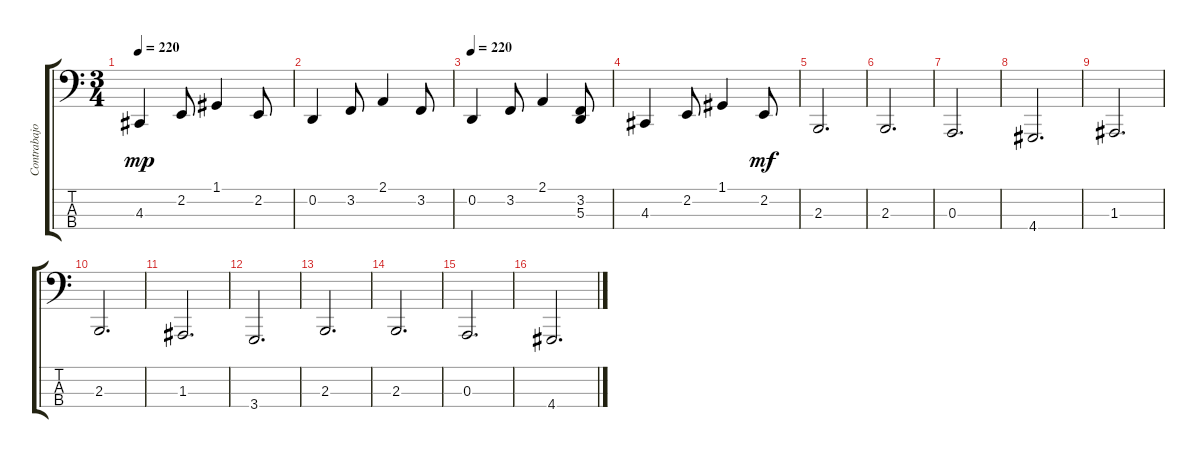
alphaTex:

\track ("Contrabajo" "Contrabajo") {instrument contrabass}
\staff {score tabs}
\tuning (G1 D1 A0 E0) {hide}
\ts (3 4)
\tempo 220
\clef f4
\ks c
4.3.4{dy mp} 2.2.8 1.1.4 2.2.8 |
0.2.4 3.2.8 2.1.4 3.2.8 |
\tempo 220
0.2.4 3.2.8 2.1.4 (3.2 5.3).8 |
4.3.4 2.2.8 1.1.4 2.2.8{dy mf} |
2.3.2{d instrument cello} |
2.3.2{d} |
0.3.2{d} |
4.4.2{d} |
1.3.2{d} |
2.3.2{d} |
1.3.2{d} |
3.4.2{d} |
2.3.2{d instrument cello} |
2.3.2{d} |
0.3.2{d} |
4.4.2{d}
